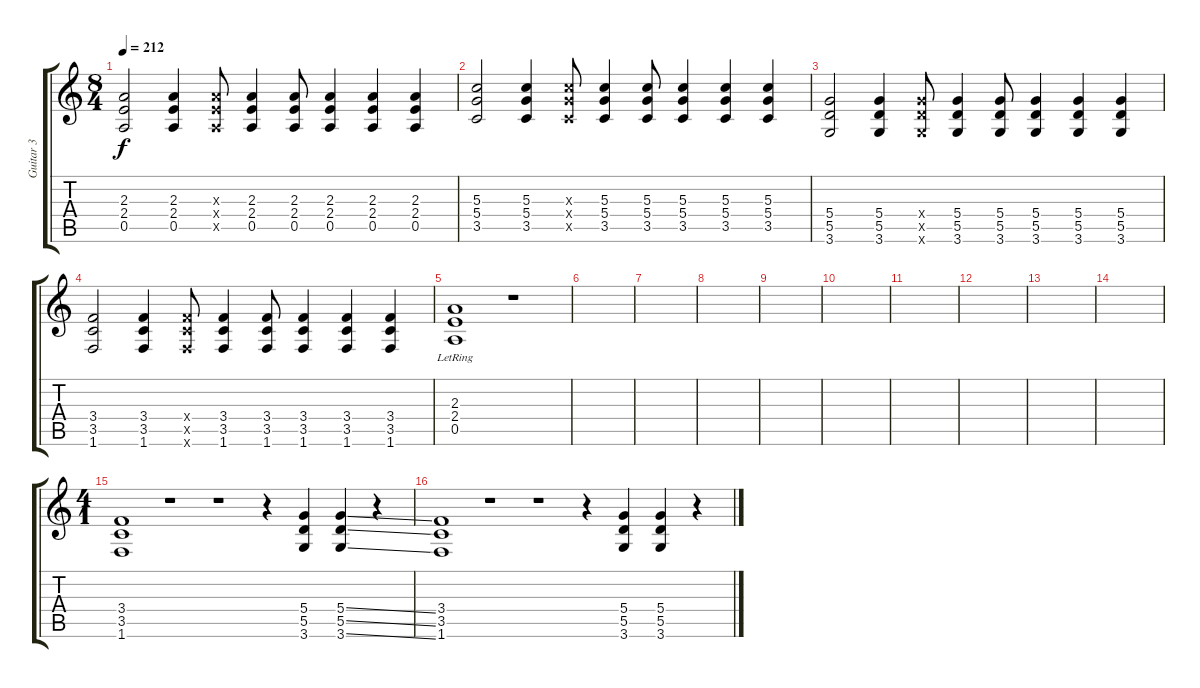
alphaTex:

\track ("Guitar 3" "Guitar 3") {instrument overdrivenguitar}
\staff {score tabs}
\tuning (E4 B3 G3 D3 A2 E2) {hide}
\ts (8 4)
\tempo 212
\clef g2
\ks c
(2.3 2.4 0.5).2{dy f} (2.3 2.4 0.5).4 (2.3{x} 2.4{x} 0.5{x}).8 (2.3 2.4 0.5).4 (2.3 2.4 0.5).8 (2.3 2.4 0.5).4 (2.3 2.4 0.5).4 (2.3 2.4 0.5).4 |
(5.3 5.4 3.5).2 (5.3 5.4 3.5).4 (5.3{x} 5.4{x} 3.5{x}).8 (5.3 5.4 3.5).4 (5.3 5.4 3.5).8 (5.3 5.4 3.5).4 (5.3 5.4 3.5).4 (5.3 5.4 3.5).4 |
(5.4 5.5 3.6).2 (5.4 5.5 3.6).4 (5.4{x} 5.5{x} 3.6{x}).8 (5.4 5.5 3.6).4 (5.4 5.5 3.6).8 (5.4 5.5 3.6).4 (5.4 5.5 3.6).4 (5.4 5.5 3.6).4 |
(3.4 3.5 1.6).2 (3.4 3.5 1.6).4 (3.4{x} 3.5{x} 1.6{x}).8 (3.4 3.5 1.6).4 (3.4 3.5 1.6).8 (3.4 3.5 1.6).4 (3.4 3.5 1.6).4 (3.4 3.5 1.6).4 |
(2.3{lr} 2.4{lr} 0.5{lr}).1 r.1 |
|
|
|
|
|
|
|
|
|
\ts (4 1)
(3.4 3.5 1.6).1 r.1 r.1 r.4 (5.4 5.5 3.6).4 (5.4{ss} 5.5{ss} 3.6{ss}).4 r.4 |
(3.4 3.5 1.6).1 r.1 r.1 r.4 (5.4 5.5 3.6).4 (5.4{ss} 5.5{ss} 3.6).4 r.4
